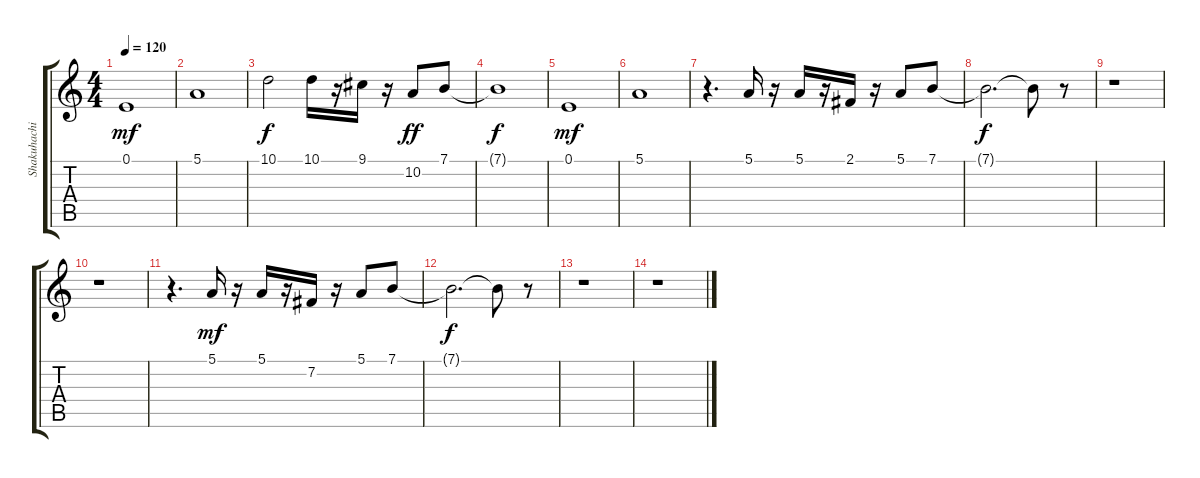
\track ("Shakuhachi" "Shakuhachi") {instrument shakuhachi}
\staff {score tabs}
\tuning (E4 B3 G3 D3 A2 E2) {hide}
\ts (4 4)
\tempo 120
\clef g2
\ks c
0.1.1{dy mf} |
5.1.1 |
10.1.2{dy f} 10.1.16 r.16 9.1.16 r.16 10.2.8{dy ff} 7.1.8 |
7.1{t}.1{dy f} |
0.1.1{dy mf} |
5.1.1 |
r.4{d} 5.1.16 r.16 5.1.16 r.16 2.1.16 r.16 5.1.8 7.1.8 |
7.1{t}.2{d dy f} 7.1{t}.8 r.8 |
r.1 |
r.1 |
r.4{d} 5.1.16{dy mf} r.16 5.1.16 r.16 7.2.16 r.16 5.1.8 7.1.8 |
7.1{t}.2{d dy f} 7.1{t}.8 r.8 |
r.1 |
r.1
